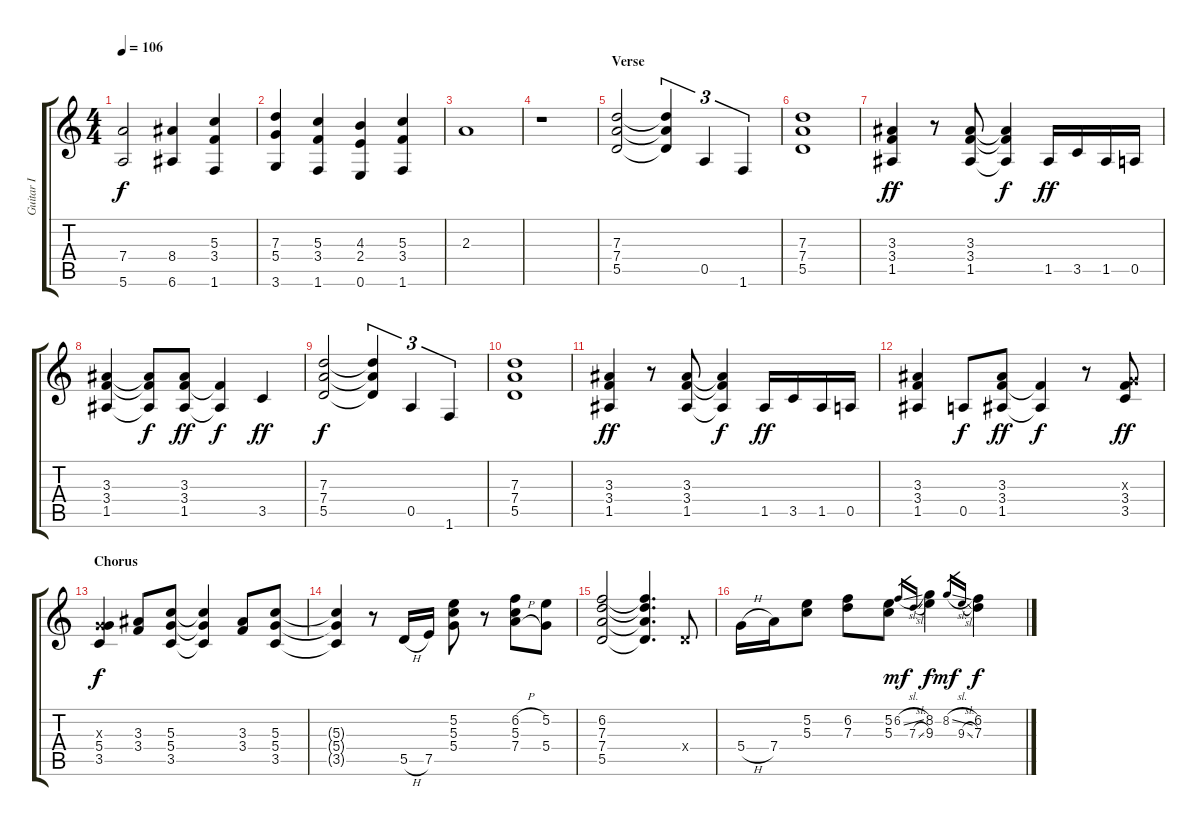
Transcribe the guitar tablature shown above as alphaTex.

\track ("Guitar I" "Guitar I") {instrument distortionguitar}
\staff {score tabs}
\tuning (E4 B3 G3 D3 A2 E2) {hide}
\ts (4 4)
\tempo 106
\clef g2
\ks c
(7.4 5.6).2{dy f} (8.4 6.6).4 (5.3 3.4 1.6).4 |
(7.3 5.4 3.6).4 (5.3 3.4 1.6).4 (4.3 2.4 0.6).4 (5.3 3.4 1.6).4 |
2.3.1 |
r.1 |
\section ("" "Verse")
(7.3 7.4 5.5).2 (7.3{t} 7.4{t} 5.5{t}).4{tu (3 2)} 0.5.4{tu (3 2)} 1.6.4{tu (3 2)} |
(7.3 7.4 5.5).1 |
(3.3 3.4 1.5).4{dy ff} r.8 (3.3 3.4 1.5).8 (3.3{t} 3.4{t} 1.5{t}).4{dy f} 1.5.16{dy ff} 3.5.16 1.5.16 0.5.16 |
(3.3 3.4 1.5).4 (3.3{t} 3.4{t} 1.5{t}).8{dy f} (3.3 3.4 1.5).8{dy ff} (3.4{t} 1.5{t}).4{dy f} 3.5.4{dy ff} |
(7.3 7.4 5.5).2{dy f} (7.3{t} 7.4{t} 5.5{t}).4{tu (3 2)} 0.5.4{tu (3 2)} 1.6.4{tu (3 2)} |
(7.3 7.4 5.5).1 |
(3.3 3.4 1.5).4{dy ff} r.8 (3.3 3.4 1.5).8 (3.3{t} 3.4{t} 1.5{t}).4{dy f} 1.5.16{dy ff} 3.5.16 1.5.16 0.5.16 |
(3.3 3.4 1.5).4 0.5.8{dy f} (3.3 3.4 1.5).8{dy ff} (3.4{t} 1.5{t}).4{dy f} r.8 (0.3{x} 3.4 3.5).8{dy ff} |
\section ("" "Chorus")
(0.3{x} 5.4 3.5).4{dy f} (3.3 3.4).8 (5.3 5.4 3.5).8 (5.3{t} 5.4{t} 3.5{t}).4 (3.3 3.4).8 (5.3 5.4 3.5).8 |
(5.3{t} 5.4{t} 3.5{t}).4 r.8 5.5{h}.16 7.5.16 (5.2 5.3 5.4).8 r.8 (6.2{h} 5.3 7.4{h}).8 (5.2 5.4).8 |
(6.2 7.3 7.4 5.5).2 (6.2{t} 7.3{t} 7.4{t} 5.5{t}).4{d} 0.4{x}.8 |
5.4{h}.16 7.4.16 (5.2 5.3).8 (6.2 7.3).8 (5.2 5.3).8 6.2{sl}.16{gr dy mf} 7.3{sl}.16{gr} (8.2 9.3).4{dy f} 8.2{sl}.16{gr dy mf} 9.3{sl}.16{gr} (6.2 7.3).4{dy f}
